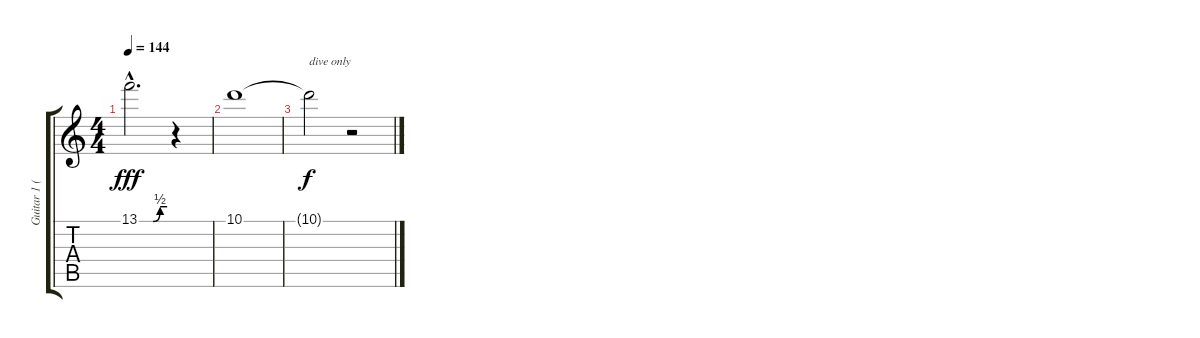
\track ("Guitar 1 (Lead)" "Guitar 1 (") {instrument distortionguitar}
\staff {score tabs}
\tuning (E4 B3 G3 D3 A2 D2) {hide}
\ts (4 4)
\tempo 144
\clef g2
\ks c
13.1{be (custom 0 0 30 0 45 2 60 2) hac}.2{d dy fff} r.4 |
10.1.1 |
10.1{t}.2{txt "dive only" dy f} r.2
